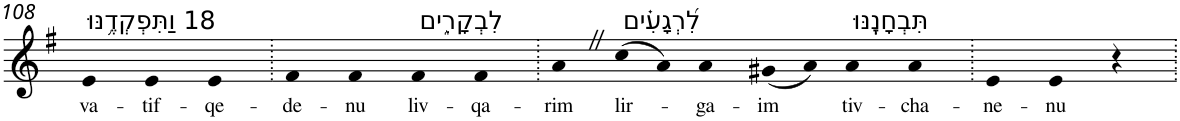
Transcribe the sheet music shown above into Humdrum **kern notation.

**kern	**text
*part1	*part1
*staff1	*staff1
*I"Piano	*
*I'Pno	*
!!LO:PB:g=z
*clefG2	*
*k[f#]	*
*G:	*
=108	=108
!LO:TX:a:t=18 וַתִּפְקְדֶ֥נּוּ	!
!	!LO:LY:b
4e	va-
!	!LO:LY:b
4e	-tif-
!	!LO:LY:b
4e	-qe-
=109.	=109.
!	!LO:LY:b
4f#	-de-
!	!LO:LY:b
4f#	-nu
!LO:TX:a:t=לִבְקָרִ֑ים	!
!	!LO:LY:b
4f#	liv-
!	!LO:LY:b
4f#	-qa-
=110.	=110.
!	!LO:LY:b
4aZ	-rim
!LO:TX:a:t=לִ֝רְגָעִ֗ים	!
!	!LO:LY:b
(8cc	lir-
8a)	.
!	!LO:LY:b
4a	-ga-
!	!LO:LY:b
(8g#X	-im
8a)	.
!LO:TX:a:t=תִּבְחָנֶֽנּוּ	!
!	!LO:LY:b
4a	tiv-
!	!LO:LY:b
4a	-cha-
=111.	=111.
!	!LO:LY:b
4e	-ne-
!	!LO:LY:b
4e	-nu
4r	.
=.	=.
*-	*-
